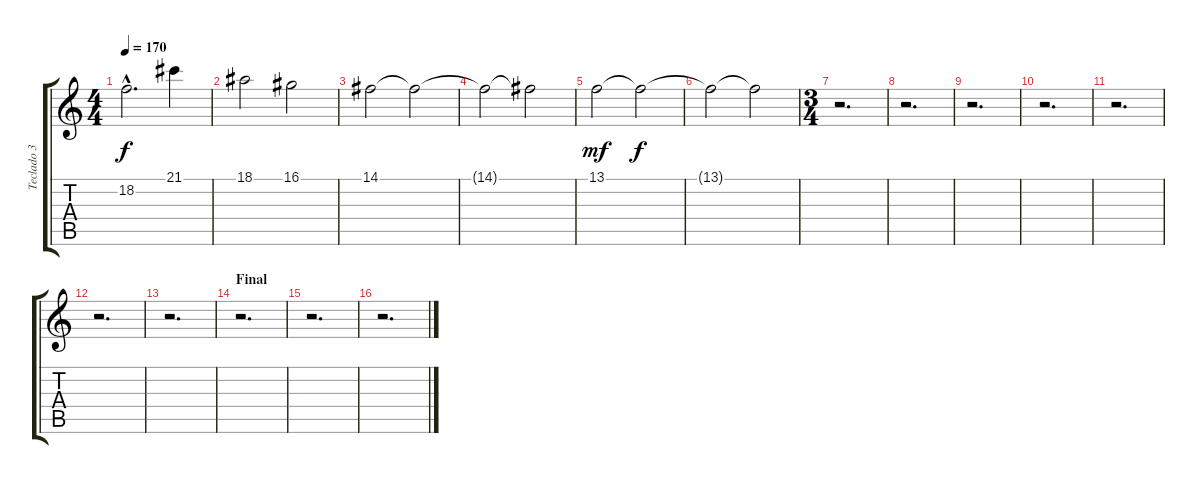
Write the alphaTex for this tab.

\track ("Teclado 3" "Teclado 3") {instrument stringensemble1}
\staff {score tabs}
\tuning (E4 B3 G3 D3 A2 E2) {hide}
\ts (4 4)
\tempo 170
\clef g2
\ks c
18.2{hac}.2{d dy f} 21.1.4 |
18.1.2 16.1.2 |
14.1.2 14.1{t}.2 |
14.1{t}.2 14.1{t}.2 |
13.1.2{dy mf} 13.1{t}.2{dy f} |
13.1{t}.2 13.1{t}.2 |
\ts (3 4)
r.2{d} |
r.2{d} |
r.2{d} |
r.2{d} |
r.2{d} |
r.2{d} |
r.2{d} |
\section ("" "Final")
r.2{d} |
r.2{d} |
r.2{d}
